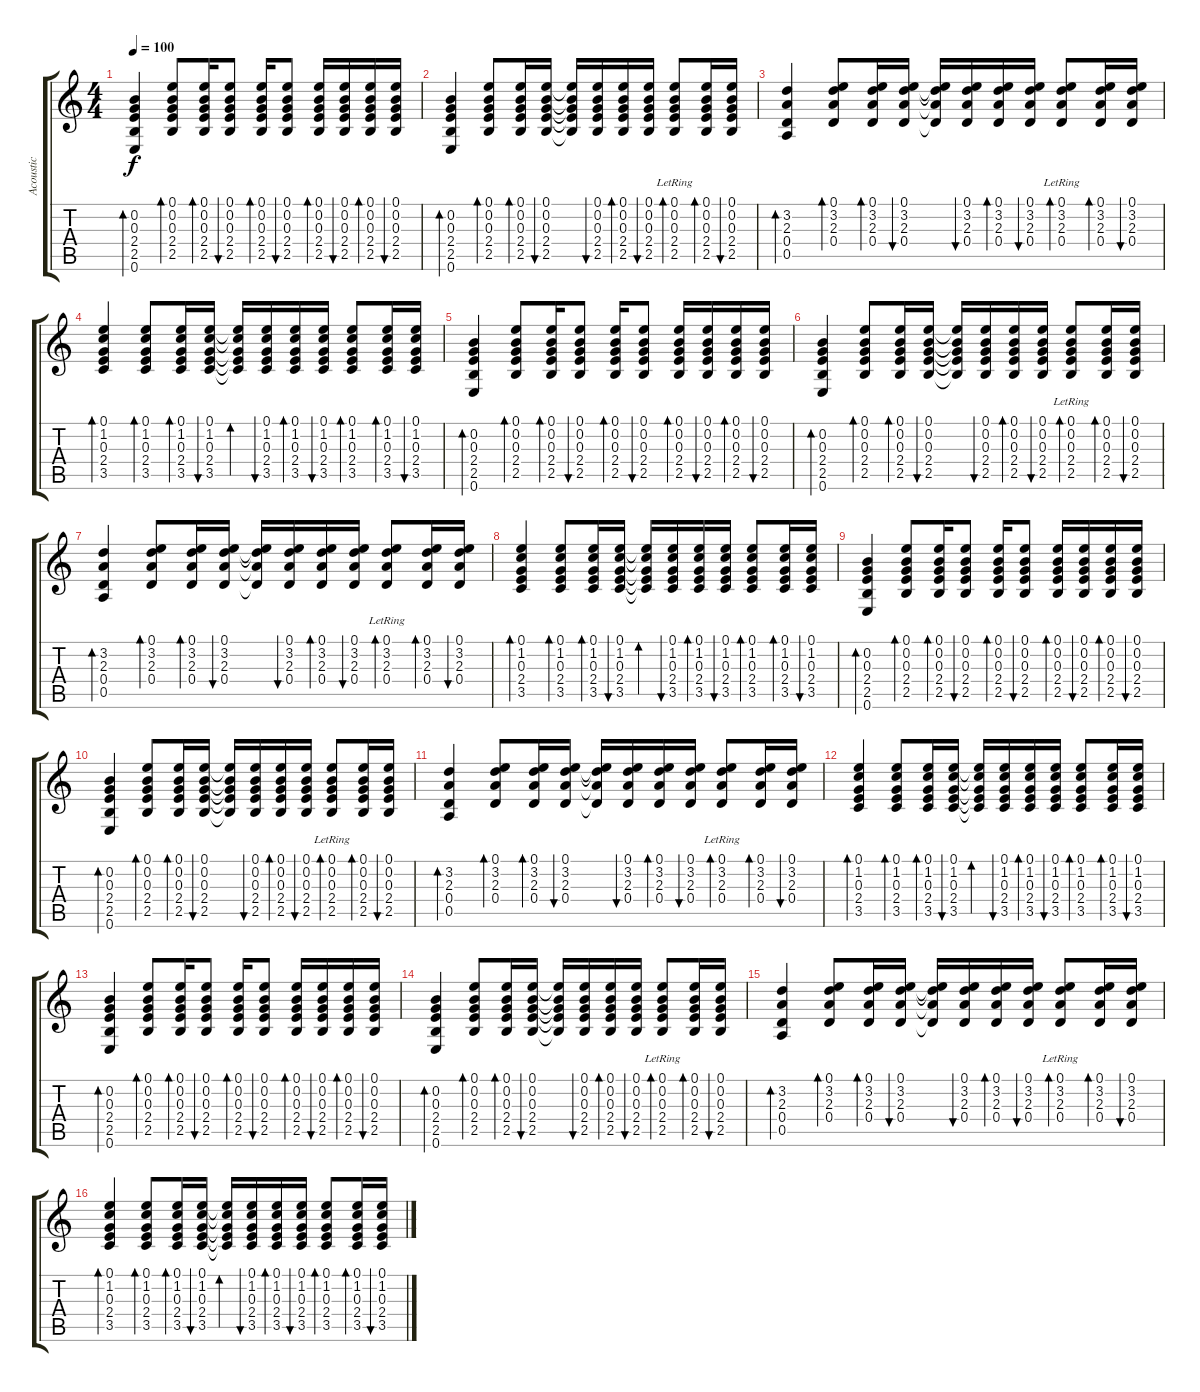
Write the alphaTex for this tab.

\track ("Acoustic   Guitar" "Acoustic  ") {instrument acousticguitarsteel}
\staff {score tabs}
\tuning (E4 B3 G3 D3 A2 E2) {hide}
\ts (4 4)
\tempo 100
\clef g2
\ks c
(0.2 0.3 2.4 2.5 0.6).4{bd 30 dy f} (0.1 0.2 0.3 2.4 2.5).8{bd 30} (0.1 0.2 0.3 2.4 2.5).16{bd 30} (0.1 0.2 0.3 2.4 2.5).8{bu 30} (0.1 0.2 0.3 2.4 2.5).16{bd 30} (0.1 0.2 0.3 2.4 2.5).8{bu 30} (0.1 0.2 0.3 2.4 2.5).16{bd 30} (0.1 0.2 0.3 2.4 2.5).16{bu 30} (0.1 0.2 0.3 2.4 2.5).16{bd 30} (0.1 0.2 0.3 2.4 2.5).16{bu 30} |
(0.2 0.3 2.4 2.5 0.6).4{bd 30} (0.1 0.2 0.3 2.4 2.5).8{bd 30} (0.1 0.2 0.3 2.4 2.5).16{bd 30} (0.1 0.2 0.3 2.4 2.5).16{bu 30} (0.1{t} 0.2{t} 0.3{t} 2.4{t} 2.5{t}).16 (0.1 0.2 0.3 2.4 2.5).16{bu 30} (0.1 0.2 0.3 2.4 2.5).16{bd 30} (0.1 0.2 0.3 2.4 2.5).16{bu 30} (0.1 0.2 0.3{lr} 2.4{lr} 2.5{lr}).8{bd 30} (0.1 0.2 0.3 2.4 2.5).16{bd 30} (0.1 0.2 0.3 2.4 2.5).16{bu 30} |
(3.2 2.3 0.4 0.5).4{bd 30} (0.1 3.2 2.3 0.4).8{bd 30} (0.1 3.2 2.3 0.4).16{bd 30} (0.1 3.2 2.3 0.4).16{bu 30} (0.1{t} 3.2{t} 2.3{t} 0.4{t}).16 (0.1 3.2 2.3 0.4).16{bu 30} (0.1 3.2 2.3 0.4).16{bd 30} (0.1 3.2 2.3 0.4).16{bu 30} (0.1 3.2 2.3{lr} 0.4{lr}).8{bd 30} (0.1 3.2 2.3 0.4).16{bd 30} (0.1 3.2 2.3 0.4).16{bu 30} |
(0.1 1.2 0.3 2.4 3.5).4{bd 30} (0.1 1.2 0.3 2.4 3.5).8{bd 30} (0.1 1.2 0.3 2.4 3.5).16{bd 30} (0.1 1.2 0.3 2.4 3.5).16{bu 30} (0.1{t} 1.2{t} 0.3{t} 2.4{t} 3.5{t}).16{bd 30} (0.1 1.2 0.3 2.4 3.5).16{bu 30} (0.1 1.2 0.3 2.4 3.5).16{bd 30} (0.1 1.2 0.3 2.4 3.5).16{bu 30} (0.1 1.2 0.3 2.4 3.5).8{bd 30} (0.1 1.2 0.3 2.4 3.5).16{bd 30} (0.1 1.2 0.3 2.4 3.5).16{bu 30} |
(0.2 0.3 2.4 2.5 0.6).4{bd 30} (0.1 0.2 0.3 2.4 2.5).8{bd 30} (0.1 0.2 0.3 2.4 2.5).16{bd 30} (0.1 0.2 0.3 2.4 2.5).8{bu 30} (0.1 0.2 0.3 2.4 2.5).16{bd 30} (0.1 0.2 0.3 2.4 2.5).8{bu 30} (0.1 0.2 0.3 2.4 2.5).16{bd 30} (0.1 0.2 0.3 2.4 2.5).16{bu 30} (0.1 0.2 0.3 2.4 2.5).16{bd 30} (0.1 0.2 0.3 2.4 2.5).16{bu 30} |
(0.2 0.3 2.4 2.5 0.6).4{bd 30} (0.1 0.2 0.3 2.4 2.5).8{bd 30} (0.1 0.2 0.3 2.4 2.5).16{bd 30} (0.1 0.2 0.3 2.4 2.5).16{bu 30} (0.1{t} 0.2{t} 0.3{t} 2.4{t} 2.5{t}).16 (0.1 0.2 0.3 2.4 2.5).16{bu 30} (0.1 0.2 0.3 2.4 2.5).16{bd 30} (0.1 0.2 0.3 2.4 2.5).16{bu 30} (0.1 0.2 0.3{lr} 2.4{lr} 2.5{lr}).8{bd 30} (0.1 0.2 0.3 2.4 2.5).16{bd 30} (0.1 0.2 0.3 2.4 2.5).16{bu 30} |
(3.2 2.3 0.4 0.5).4{bd 30} (0.1 3.2 2.3 0.4).8{bd 30} (0.1 3.2 2.3 0.4).16{bd 30} (0.1 3.2 2.3 0.4).16{bu 30} (0.1{t} 3.2{t} 2.3{t} 0.4{t}).16 (0.1 3.2 2.3 0.4).16{bu 30} (0.1 3.2 2.3 0.4).16{bd 30} (0.1 3.2 2.3 0.4).16{bu 30} (0.1 3.2 2.3{lr} 0.4{lr}).8{bd 30} (0.1 3.2 2.3 0.4).16{bd 30} (0.1 3.2 2.3 0.4).16{bu 30} |
(0.1 1.2 0.3 2.4 3.5).4{bd 30} (0.1 1.2 0.3 2.4 3.5).8{bd 30} (0.1 1.2 0.3 2.4 3.5).16{bd 30} (0.1 1.2 0.3 2.4 3.5).16{bu 30} (0.1{t} 1.2{t} 0.3{t} 2.4{t} 3.5{t}).16{bd 30} (0.1 1.2 0.3 2.4 3.5).16{bu 30} (0.1 1.2 0.3 2.4 3.5).16{bd 30} (0.1 1.2 0.3 2.4 3.5).16{bu 30} (0.1 1.2 0.3 2.4 3.5).8{bd 30} (0.1 1.2 0.3 2.4 3.5).16{bd 30} (0.1 1.2 0.3 2.4 3.5).16{bu 30} |
(0.2 0.3 2.4 2.5 0.6).4{bd 30} (0.1 0.2 0.3 2.4 2.5).8{bd 30} (0.1 0.2 0.3 2.4 2.5).16{bd 30} (0.1 0.2 0.3 2.4 2.5).8{bu 30} (0.1 0.2 0.3 2.4 2.5).16{bd 30} (0.1 0.2 0.3 2.4 2.5).8{bu 30} (0.1 0.2 0.3 2.4 2.5).16{bd 30} (0.1 0.2 0.3 2.4 2.5).16{bu 30} (0.1 0.2 0.3 2.4 2.5).16{bd 30} (0.1 0.2 0.3 2.4 2.5).16{bu 30} |
(0.2 0.3 2.4 2.5 0.6).4{bd 30} (0.1 0.2 0.3 2.4 2.5).8{bd 30} (0.1 0.2 0.3 2.4 2.5).16{bd 30} (0.1 0.2 0.3 2.4 2.5).16{bu 30} (0.1{t} 0.2{t} 0.3{t} 2.4{t} 2.5{t}).16 (0.1 0.2 0.3 2.4 2.5).16{bu 30} (0.1 0.2 0.3 2.4 2.5).16{bd 30} (0.1 0.2 0.3 2.4 2.5).16{bu 30} (0.1 0.2 0.3{lr} 2.4{lr} 2.5{lr}).8{bd 30} (0.1 0.2 0.3 2.4 2.5).16{bd 30} (0.1 0.2 0.3 2.4 2.5).16{bu 30} |
(3.2 2.3 0.4 0.5).4{bd 30} (0.1 3.2 2.3 0.4).8{bd 30} (0.1 3.2 2.3 0.4).16{bd 30} (0.1 3.2 2.3 0.4).16{bu 30} (0.1{t} 3.2{t} 2.3{t} 0.4{t}).16 (0.1 3.2 2.3 0.4).16{bu 30} (0.1 3.2 2.3 0.4).16{bd 30} (0.1 3.2 2.3 0.4).16{bu 30} (0.1 3.2 2.3{lr} 0.4{lr}).8{bd 30} (0.1 3.2 2.3 0.4).16{bd 30} (0.1 3.2 2.3 0.4).16{bu 30} |
(0.1 1.2 0.3 2.4 3.5).4{bd 30} (0.1 1.2 0.3 2.4 3.5).8{bd 30} (0.1 1.2 0.3 2.4 3.5).16{bd 30} (0.1 1.2 0.3 2.4 3.5).16{bu 30} (0.1{t} 1.2{t} 0.3{t} 2.4{t} 3.5{t}).16{bd 30} (0.1 1.2 0.3 2.4 3.5).16{bu 30} (0.1 1.2 0.3 2.4 3.5).16{bd 30} (0.1 1.2 0.3 2.4 3.5).16{bu 30} (0.1 1.2 0.3 2.4 3.5).8{bd 30} (0.1 1.2 0.3 2.4 3.5).16{bd 30} (0.1 1.2 0.3 2.4 3.5).16{bu 30} |
(0.2 0.3 2.4 2.5 0.6).4{bd 30} (0.1 0.2 0.3 2.4 2.5).8{bd 30} (0.1 0.2 0.3 2.4 2.5).16{bd 30} (0.1 0.2 0.3 2.4 2.5).8{bu 30} (0.1 0.2 0.3 2.4 2.5).16{bd 30} (0.1 0.2 0.3 2.4 2.5).8{bu 30} (0.1 0.2 0.3 2.4 2.5).16{bd 30} (0.1 0.2 0.3 2.4 2.5).16{bu 30} (0.1 0.2 0.3 2.4 2.5).16{bd 30} (0.1 0.2 0.3 2.4 2.5).16{bu 30} |
(0.2 0.3 2.4 2.5 0.6).4{bd 30} (0.1 0.2 0.3 2.4 2.5).8{bd 30} (0.1 0.2 0.3 2.4 2.5).16{bd 30} (0.1 0.2 0.3 2.4 2.5).16{bu 30} (0.1{t} 0.2{t} 0.3{t} 2.4{t} 2.5{t}).16 (0.1 0.2 0.3 2.4 2.5).16{bu 30} (0.1 0.2 0.3 2.4 2.5).16{bd 30} (0.1 0.2 0.3 2.4 2.5).16{bu 30} (0.1 0.2 0.3{lr} 2.4{lr} 2.5{lr}).8{bd 30} (0.1 0.2 0.3 2.4 2.5).16{bd 30} (0.1 0.2 0.3 2.4 2.5).16{bu 30} |
(3.2 2.3 0.4 0.5).4{bd 30} (0.1 3.2 2.3 0.4).8{bd 30} (0.1 3.2 2.3 0.4).16{bd 30} (0.1 3.2 2.3 0.4).16{bu 30} (0.1{t} 3.2{t} 2.3{t} 0.4{t}).16 (0.1 3.2 2.3 0.4).16{bu 30} (0.1 3.2 2.3 0.4).16{bd 30} (0.1 3.2 2.3 0.4).16{bu 30} (0.1 3.2 2.3{lr} 0.4{lr}).8{bd 30} (0.1 3.2 2.3 0.4).16{bd 30} (0.1 3.2 2.3 0.4).16{bu 30} |
(0.1 1.2 0.3 2.4 3.5).4{bd 30} (0.1 1.2 0.3 2.4 3.5).8{bd 30} (0.1 1.2 0.3 2.4 3.5).16{bd 30} (0.1 1.2 0.3 2.4 3.5).16{bu 30} (0.1{t} 1.2{t} 0.3{t} 2.4{t} 3.5{t}).16{bd 30} (0.1 1.2 0.3 2.4 3.5).16{bu 30} (0.1 1.2 0.3 2.4 3.5).16{bd 30} (0.1 1.2 0.3 2.4 3.5).16{bu 30} (0.1 1.2 0.3 2.4 3.5).8{bd 30} (0.1 1.2 0.3 2.4 3.5).16{bd 30} (0.1 1.2 0.3 2.4 3.5).16{bu 30}
